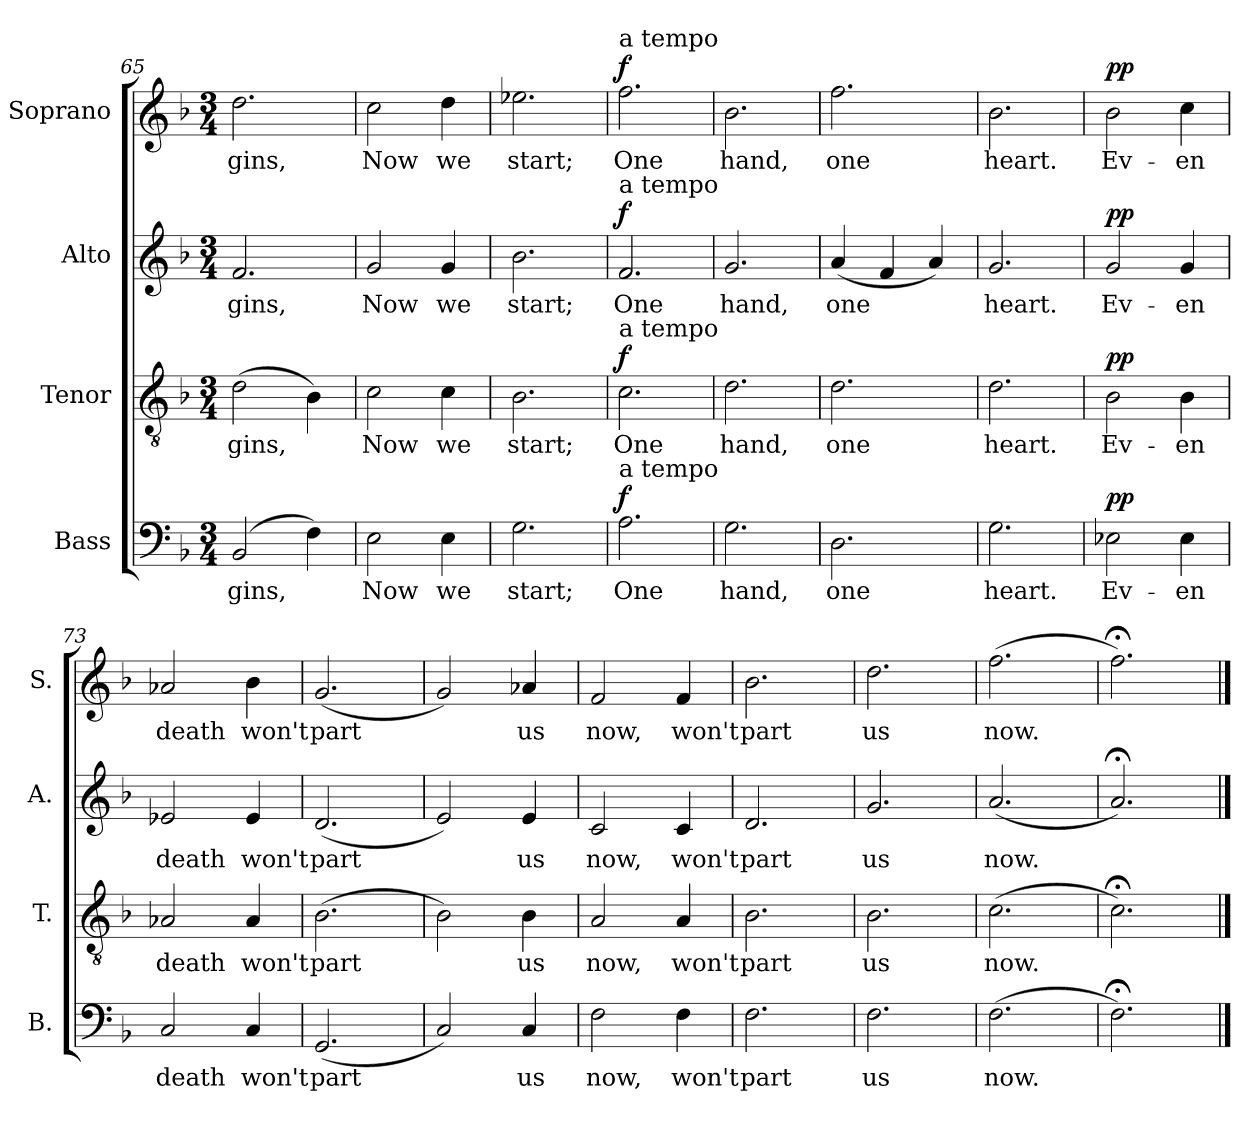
**kern	**text	**dynam	**kern	**text	**dynam	**kern	**text	**dynam	**kern	**text	**dynam
*part4	*part4	*part4	*part3	*part3	*part3	*part2	*part2	*part2	*part1	*part1	*part1
*staff4	*staff4	*staff4	*staff3	*staff3	*staff3	*staff2	*staff2	*staff2	*staff1	*staff1	*staff1
*I"Bass	*	*	*I"Tenor	*	*	*I"Alto	*	*	*I"Soprano	*	*
*I'B.	*	*	*I'T.	*	*	*I'A.	*	*	*I'S.	*	*
*clefF4	*	*	*clefGv2	*	*	*clefG2	*	*	*clefG2	*	*
*k[b-]	*	*	*k[b-]	*	*	*k[b-]	*	*	*k[b-]	*	*
*M3/4	*	*	*M3/4	*	*	*M3/4	*	*	*M3/4	*	*
=65	=65	=65	=65	=65	=65	=65	=65	=65	=65	=65	=65
(2BB-/	-gins,	.	(2d\	-gins,	.	2.f/	-gins,	.	2.dd\	-gins,	.
4F\)	.	.	4B-\)	.	.	.	.	.	.	.	.
=66	=66	=66	=66	=66	=66	=66	=66	=66	=66	=66	=66
2E\	Now	.	2c\	Now	.	2g/	Now	.	2cc\	Now	.
4E\	we	.	4c\	we	.	4g/	we	.	4dd\	we	.
=67	=67	=67	=67	=67	=67	=67	=67	=67	=67	=67	=67
2.G\	start;	.	2.B-\	start;	.	2.b-\	start;	.	2.ee-X\	start;	.
=68	=68	=68	=68	=68	=68	=68	=68	=68	=68	=68	=68
!	!	!	!	!	!	!	!	!	!LO:TX:a:t=a tempo	!	!
!	!	!	!	!	!	!LO:TX:a:t=a tempo	!	!	!	!	!
!	!	!	!LO:TX:a:t=a tempo	!	!	!	!	!	!	!	!
!LO:TX:a:t=a tempo	!	!	!	!	!	!	!	!	!	!	!
!	!	!LO:DY:a	!	!	!LO:DY:a	!	!	!LO:DY:a	!	!	!LO:DY:a
2.A\	One	f	2.c\	One	f	2.f/	One	f	2.ff\	One	f
=69	=69	=69	=69	=69	=69	=69	=69	=69	=69	=69	=69
2.G\	hand,	.	2.d\	hand,	.	2.g/	hand,	.	2.b-\	hand,	.
=70	=70	=70	=70	=70	=70	=70	=70	=70	=70	=70	=70
!	!	!LO:DY:a	!	!	!LO:DY:a	!	!	!LO:DY:a	!	!	!LO:DY:a
2.D\	one	other-dynamics	2.d\	one	other-dynamics	(4a/	one	other-dynamics	2.ff\	one	other-dynamics
.	.	.	.	.	.	4f/	.	.	.	.	.
.	.	.	.	.	.	4a/)	.	.	.	.	.
=71	=71	=71	=71	=71	=71	=71	=71	=71	=71	=71	=71
2.G\	heart.	.	2.d\	heart.	.	2.g/	-heart.	.	2.b-\	heart.	.
!!LO:LB:g=z
=72	=72	=72	=72	=72	=72	=72	=72	=72	=72	=72	=72
!	!	!LO:DY:a	!	!	!LO:DY:a	!	!	!LO:DY:a	!	!	!LO:DY:a
2E-X\	Ev-	pp	2B-\	Ev-	pp	2g/	Ev-	pp	2b-\	Ev-	pp
4E-\	-en	.	4B-\	-en	.	4g/	-en	.	4cc\	-en	.
=73	=73	=73	=73	=73	=73	=73	=73	=73	=73	=73	=73
2C/	death	.	2A-X/	death	.	2e-X/	death	.	2a-X/	death	.
4C/	won't	.	4A-/	won't	.	4e-/	won't	.	4b-\	won't	.
=74	=74	=74	=74	=74	=74	=74	=74	=74	=74	=74	=74
(2.GG/	part	.	(2.B-\	part	.	(2.d/	part	.	(2.g/	part	.
=75	=75	=75	=75	=75	=75	=75	=75	=75	=75	=75	=75
2C/)	.	.	2B-\)	.	.	2e/)	.	.	2g/)	.	.
4C/	us	.	4B-\	us	.	4e/	us	.	4a-X/	us	.
=76	=76	=76	=76	=76	=76	=76	=76	=76	=76	=76	=76
2F\	now,	.	2A/	now,	.	2c/	now,	.	2f/	now,	.
4F\	won't	.	4A/	won't	.	4c/	won't	.	4f/	won't	.
=77	=77	=77	=77	=77	=77	=77	=77	=77	=77	=77	=77
2.F\	part	.	2.B-\	part	.	2.d/	part	.	2.b-\	part	.
=78	=78	=78	=78	=78	=78	=78	=78	=78	=78	=78	=78
2.F\	us	.	2.B-\	us	.	2.g/	us	.	2.dd\	us	.
=79	=79	=79	=79	=79	=79	=79	=79	=79	=79	=79	=79
(2.F\	now.	.	(2.c\	now.	.	(2.a/	now.	.	(2.ff\	now.	.
=80	=80	=80	=80	=80	=80	=80	=80	=80	=80	=80	=80
2.F;<\)	.	.	2.c;<\)	.	.	2.a;</)	.	.	2.ff;<\)	.	.
==	==	==	==	==	==	==	==	==	==	==	==
*-	*-	*-	*-	*-	*-	*-	*-	*-	*-	*-	*-
